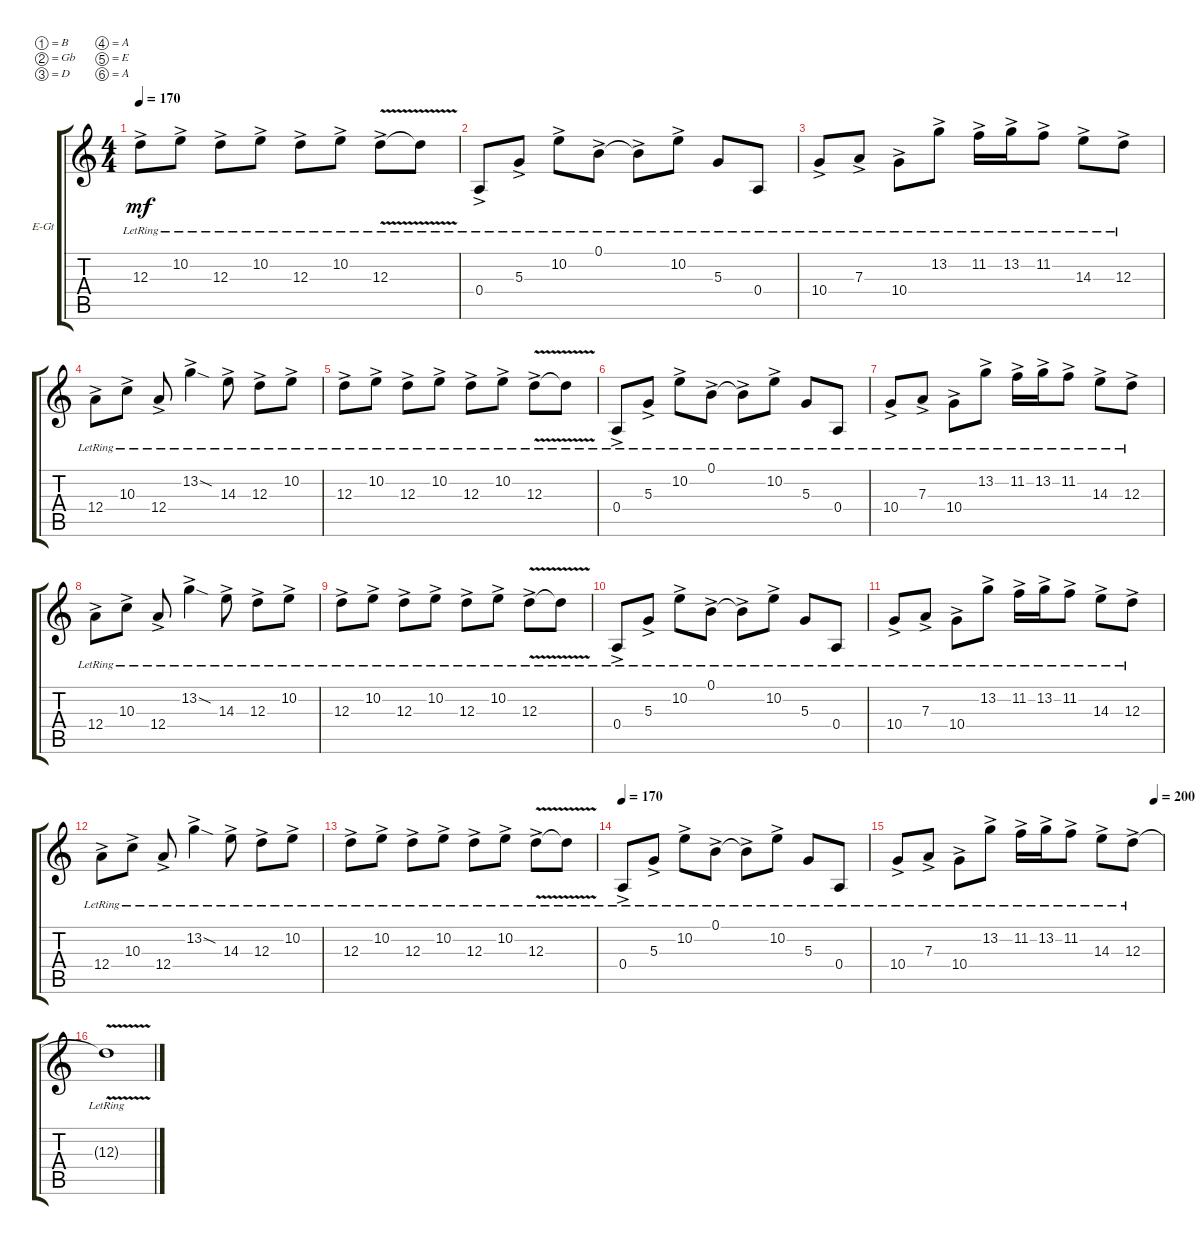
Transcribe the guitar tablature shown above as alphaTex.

\bracketExtendMode groupsimilarinstruments
\firstSystemTrackNameOrientation horizontal
\otherSystemsTrackNameOrientation horizontal
\track ("Clean Guitar 2" "E-Gt") {instrument electricguitarclean}
\staff {score tabs}
\tuning (B3 Gb3 D3 A2 E2 A1)
\ts (4 4)
\tempo 170
\clef g2
\scale
0.333333
\ks c
12.3{ac lr}.8{dy mf} 10.2{ac lr}.8 12.3{ac lr}.8 10.2{ac lr}.8 12.3{ac lr}.8 10.2{ac lr}.8 12.3{v ac lr}.8 12.3{v lr t}.8 |
\scale
0.333333 0.4{ac lr}.8 5.3{ac lr}.8 10.2{ac lr}.8 0.1{ac lr}.8 0.1{ac lr t}.8 10.2{ac lr}.8 5.3{lr}.8 0.4{lr}.8 |
\scale
0.333333 10.4{ac lr}.8 7.3{ac lr}.8 10.4{ac lr}.8 13.2{ac lr}.8 11.2{ac lr}.16 13.2{ac lr}.16 11.2{ac lr}.8 14.3{ac lr}.8 12.3{ac lr}.8 |
12.4{ac lr}.8 10.3{ac lr}.8 12.4{ac lr}.8 13.2{sod ac lr}.4 14.3{ac lr}.8 12.3{ac lr}.8 10.2{ac lr}.8 |
12.3{ac lr}.8 10.2{ac lr}.8 12.3{ac lr}.8 10.2{ac lr}.8 12.3{ac lr}.8 10.2{ac lr}.8 12.3{v ac lr}.8 12.3{v lr t}.8 |
0.4{ac lr}.8 5.3{ac lr}.8 10.2{ac lr}.8 0.1{ac lr}.8 0.1{ac lr t}.8 10.2{ac lr}.8 5.3{lr}.8 0.4{lr}.8 |
10.4{ac lr}.8 7.3{ac lr}.8 10.4{ac lr}.8 13.2{ac lr}.8 11.2{ac lr}.16 13.2{ac lr}.16 11.2{ac lr}.8 14.3{ac lr}.8 12.3{ac lr}.8 |
12.4{ac lr}.8 10.3{ac lr}.8 12.4{ac lr}.8 13.2{sod ac lr}.4 14.3{ac lr}.8 12.3{ac lr}.8 10.2{ac lr}.8 |
12.3{ac lr}.8 10.2{ac lr}.8 12.3{ac lr}.8 10.2{ac lr}.8 12.3{ac lr}.8 10.2{ac lr}.8 12.3{v ac lr}.8 12.3{v lr t}.8 |
0.4{ac lr}.8 5.3{ac lr}.8 10.2{ac lr}.8 0.1{ac lr}.8 0.1{ac lr t}.8 10.2{ac lr}.8 5.3{lr}.8 0.4{lr}.8 |
10.4{ac lr}.8 7.3{ac lr}.8 10.4{ac lr}.8 13.2{ac lr}.8 11.2{ac lr}.16 13.2{ac lr}.16 11.2{ac lr}.8 14.3{ac lr}.8 12.3{ac lr}.8 |
\scale
0.333333 12.4{ac lr}.8 10.3{ac lr}.8 12.4{ac lr}.8 13.2{sod ac lr}.4 14.3{ac lr}.8 12.3{ac lr}.8 10.2{ac lr}.8 |
\scale
0.333333 12.3{ac lr}.8 10.2{ac lr}.8 12.3{ac lr}.8 10.2{ac lr}.8 12.3{ac lr}.8 10.2{ac lr}.8 12.3{v ac lr}.8 12.3{v lr t}.8 |
\tempo 170
\scale
0.333333 0.4{ac lr}.8 5.3{ac lr}.8 10.2{ac lr}.8 0.1{ac lr}.8 0.1{ac lr t}.8 10.2{ac lr}.8 5.3{lr}.8 0.4{lr}.8 |
\tempo (200 0.96875)
\scale
0.333333 10.4{ac lr}.8 7.3{ac lr}.8 10.4{ac lr}.8 13.2{ac lr}.8 11.2{ac lr}.16 13.2{ac lr}.16 11.2{ac lr}.8 14.3{ac lr}.8 12.3{ac lr}.8 |
\scale
0.333333 12.3{v lr t}.1
